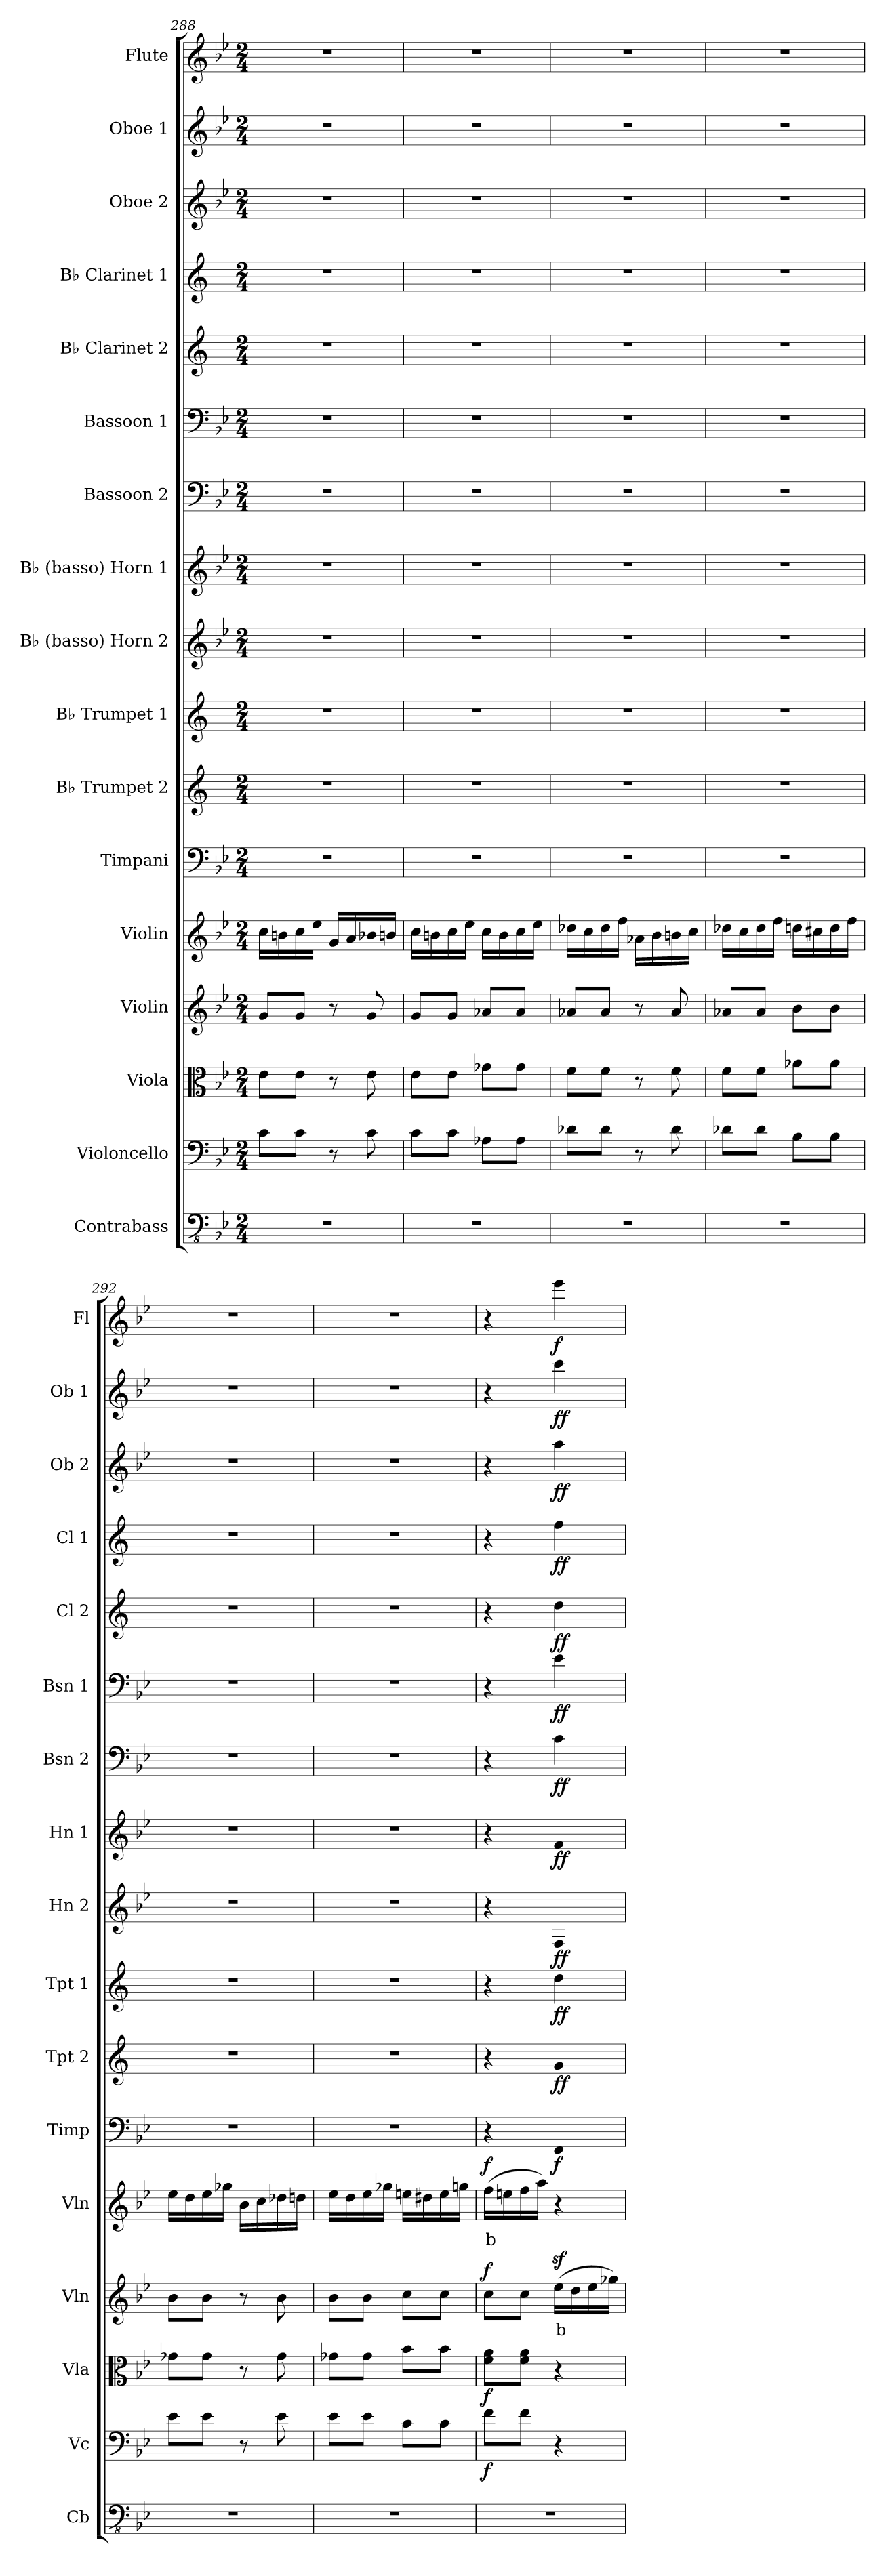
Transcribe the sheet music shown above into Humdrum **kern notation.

**kern	**kern	**dynam	**kern	**dynam	**kern	**text	**dynam	**kern	**text	**dynam	**kern	**dynam	**kern	**dynam	**kern	**dynam	**kern	**dynam	**kern	**dynam	**kern	**dynam	**kern	**dynam	**kern	**dynam	**kern	**dynam	**kern	**dynam	**kern	**dynam	**kern	**dynam
*part17	*part16	*part16	*part15	*part15	*part14	*part14	*part14	*part13	*part13	*part13	*part12	*part12	*part11	*part11	*part10	*part10	*part9	*part9	*part8	*part8	*part7	*part7	*part6	*part6	*part5	*part5	*part4	*part4	*part3	*part3	*part2	*part2	*part1	*part1
*staff17	*staff16	*staff16	*staff15	*staff15	*staff14	*staff14	*staff14	*staff13	*staff13	*staff13	*staff12	*staff12	*staff11	*staff11	*staff10	*staff10	*staff9	*staff9	*staff8	*staff8	*staff7	*staff7	*staff6	*staff6	*staff5	*staff5	*staff4	*staff4	*staff3	*staff3	*staff2	*staff2	*staff1	*staff1
*I"Contrabass	*I"Violoncello	*	*I"Viola	*	*I"Violin	*	*	*I"Violin	*	*	*I"Timpani	*	*I"B♭ Trumpet 2	*	*I"B♭ Trumpet 1	*	*I"B♭ (basso) Horn 2	*	*I"B♭ (basso) Horn 1	*	*I"Bassoon 2	*	*I"Bassoon 1	*	*I"B♭ Clarinet 2	*	*I"B♭ Clarinet 1	*	*I"Oboe 2	*	*I"Oboe 1	*	*I"Flute	*
*I'Cb	*I'Vc	*	*I'Vla	*	*I'Vln	*	*	*I'Vln	*	*	*I'Timp	*	*I'Tpt 2	*	*I'Tpt 1	*	*I'Hn 2	*	*I'Hn 1	*	*I'Bsn 2	*	*I'Bsn 1	*	*I'Cl 2	*	*I'Cl 1	*	*I'Ob 2	*	*I'Ob 1	*	*I'Fl	*
*clefFv4	*clefF4	*	*clefC3	*	*clefG2	*	*	*clefG2	*	*	*clefF4	*	*clefG2	*	*clefG2	*	*clefG2	*	*clefG2	*	*clefF4	*	*clefF4	*	*clefG2	*	*clefG2	*	*clefG2	*	*clefG2	*	*clefG2	*
*	*	*	*	*	*	*	*	*	*	*	*	*	*ITrd1c2	*	*ITrd1c2	*	*ITrd8c14	*	*ITrd8c14	*	*	*	*	*	*ITrd1c2	*	*ITrd1c2	*	*	*	*	*	*	*
*k[b-e-]	*k[b-e-]	*	*k[b-e-]	*	*k[b-e-]	*	*	*k[b-e-]	*	*	*k[b-e-]	*	*k[b-e-]	*	*k[b-e-]	*	*k[b-e-]	*	*k[b-e-]	*	*k[b-e-]	*	*k[b-e-]	*	*k[b-e-]	*	*k[b-e-]	*	*k[b-e-]	*	*k[b-e-]	*	*k[b-e-]	*
*M2/4	*M2/4	*	*M2/4	*	*M2/4	*	*	*M2/4	*	*	*M2/4	*	*M2/4	*	*M2/4	*	*M2/4	*	*M2/4	*	*M2/4	*	*M2/4	*	*M2/4	*	*M2/4	*	*M2/4	*	*M2/4	*	*M2/4	*
=288	=288	=288	=288	=288	=288	=288	=288	=288	=288	=288	=288	=288	=288	=288	=288	=288	=288	=288	=288	=288	=288	=288	=288	=288	=288	=288	=288	=288	=288	=288	=288	=288	=288	=288
2r	8c\L	.	8e-\L	.	8g/L	.	.	16cc\LL	.	.	2r	.	2r	.	2r	.	2r	.	2r	.	2r	.	2r	.	2r	.	2r	.	2r	.	2r	.	2r	.
.	.	.	.	.	.	.	.	16bn\	.	.	.	.	.	.	.	.	.	.	.	.	.	.	.	.	.	.	.	.	.	.	.	.	.	.
.	8c\J	.	8e-\J	.	8g/J	.	.	16cc\	.	.	.	.	.	.	.	.	.	.	.	.	.	.	.	.	.	.	.	.	.	.	.	.	.	.
.	.	.	.	.	.	.	.	16ee-\JJ	.	.	.	.	.	.	.	.	.	.	.	.	.	.	.	.	.	.	.	.	.	.	.	.	.	.
.	8r	.	8r	.	8r	.	.	16g/LL	.	.	.	.	.	.	.	.	.	.	.	.	.	.	.	.	.	.	.	.	.	.	.	.	.	.
.	.	.	.	.	.	.	.	16a/	.	.	.	.	.	.	.	.	.	.	.	.	.	.	.	.	.	.	.	.	.	.	.	.	.	.
.	8c\	.	8e-\	.	8g/	.	.	16b-X/	.	.	.	.	.	.	.	.	.	.	.	.	.	.	.	.	.	.	.	.	.	.	.	.	.	.
.	.	.	.	.	.	.	.	16bn/JJ	.	.	.	.	.	.	.	.	.	.	.	.	.	.	.	.	.	.	.	.	.	.	.	.	.	.
=289	=289	=289	=289	=289	=289	=289	=289	=289	=289	=289	=289	=289	=289	=289	=289	=289	=289	=289	=289	=289	=289	=289	=289	=289	=289	=289	=289	=289	=289	=289	=289	=289	=289	=289
2r	8c\L	.	8e-\L	.	8g/L	.	.	16cc\LL	.	.	2r	.	2r	.	2r	.	2r	.	2r	.	2r	.	2r	.	2r	.	2r	.	2r	.	2r	.	2r	.
.	.	.	.	.	.	.	.	16bn\	.	.	.	.	.	.	.	.	.	.	.	.	.	.	.	.	.	.	.	.	.	.	.	.	.	.
.	8c\J	.	8e-\J	.	8g/J	.	.	16cc\	.	.	.	.	.	.	.	.	.	.	.	.	.	.	.	.	.	.	.	.	.	.	.	.	.	.
.	.	.	.	.	.	.	.	16ee-\JJ	.	.	.	.	.	.	.	.	.	.	.	.	.	.	.	.	.	.	.	.	.	.	.	.	.	.
.	8A-X\L	.	8g-X\L	.	8a-X/L	.	.	16cc\LL	.	.	.	.	.	.	.	.	.	.	.	.	.	.	.	.	.	.	.	.	.	.	.	.	.	.
.	.	.	.	.	.	.	.	16b\	.	.	.	.	.	.	.	.	.	.	.	.	.	.	.	.	.	.	.	.	.	.	.	.	.	.
.	8A-\J	.	8g-\J	.	8a-/J	.	.	16cc\	.	.	.	.	.	.	.	.	.	.	.	.	.	.	.	.	.	.	.	.	.	.	.	.	.	.
.	.	.	.	.	.	.	.	16ee-\JJ	.	.	.	.	.	.	.	.	.	.	.	.	.	.	.	.	.	.	.	.	.	.	.	.	.	.
=290	=290	=290	=290	=290	=290	=290	=290	=290	=290	=290	=290	=290	=290	=290	=290	=290	=290	=290	=290	=290	=290	=290	=290	=290	=290	=290	=290	=290	=290	=290	=290	=290	=290	=290
2r	8d-X\L	.	8f\L	.	8a-X/L	.	.	16dd-X\LL	.	.	2r	.	2r	.	2r	.	2r	.	2r	.	2r	.	2r	.	2r	.	2r	.	2r	.	2r	.	2r	.
.	.	.	.	.	.	.	.	16cc\	.	.	.	.	.	.	.	.	.	.	.	.	.	.	.	.	.	.	.	.	.	.	.	.	.	.
.	8d-\J	.	8f\J	.	8a-/J	.	.	16dd-\	.	.	.	.	.	.	.	.	.	.	.	.	.	.	.	.	.	.	.	.	.	.	.	.	.	.
.	.	.	.	.	.	.	.	16ff\JJ	.	.	.	.	.	.	.	.	.	.	.	.	.	.	.	.	.	.	.	.	.	.	.	.	.	.
.	8r	.	8r	.	8r	.	.	16a-X\LL	.	.	.	.	.	.	.	.	.	.	.	.	.	.	.	.	.	.	.	.	.	.	.	.	.	.
.	.	.	.	.	.	.	.	16b-\	.	.	.	.	.	.	.	.	.	.	.	.	.	.	.	.	.	.	.	.	.	.	.	.	.	.
.	8d-\	.	8f\	.	8a-/	.	.	16bn\	.	.	.	.	.	.	.	.	.	.	.	.	.	.	.	.	.	.	.	.	.	.	.	.	.	.
.	.	.	.	.	.	.	.	16cc\JJ	.	.	.	.	.	.	.	.	.	.	.	.	.	.	.	.	.	.	.	.	.	.	.	.	.	.
=291	=291	=291	=291	=291	=291	=291	=291	=291	=291	=291	=291	=291	=291	=291	=291	=291	=291	=291	=291	=291	=291	=291	=291	=291	=291	=291	=291	=291	=291	=291	=291	=291	=291	=291
2r	8d-X\L	.	8f\L	.	8a-X/L	.	.	16dd-X\LL	.	.	2r	.	2r	.	2r	.	2r	.	2r	.	2r	.	2r	.	2r	.	2r	.	2r	.	2r	.	2r	.
.	.	.	.	.	.	.	.	16cc\	.	.	.	.	.	.	.	.	.	.	.	.	.	.	.	.	.	.	.	.	.	.	.	.	.	.
.	8d-\J	.	8f\J	.	8a-/J	.	.	16dd-\	.	.	.	.	.	.	.	.	.	.	.	.	.	.	.	.	.	.	.	.	.	.	.	.	.	.
.	.	.	.	.	.	.	.	16ff\JJ	.	.	.	.	.	.	.	.	.	.	.	.	.	.	.	.	.	.	.	.	.	.	.	.	.	.
.	8B-\L	.	8a-X\L	.	8b-\L	.	.	16ddn\LL	.	.	.	.	.	.	.	.	.	.	.	.	.	.	.	.	.	.	.	.	.	.	.	.	.	.
.	.	.	.	.	.	.	.	16cc#X\	.	.	.	.	.	.	.	.	.	.	.	.	.	.	.	.	.	.	.	.	.	.	.	.	.	.
.	8B-\J	.	8a-\J	.	8b-\J	.	.	16dd\	.	.	.	.	.	.	.	.	.	.	.	.	.	.	.	.	.	.	.	.	.	.	.	.	.	.
.	.	.	.	.	.	.	.	16ff\JJ	.	.	.	.	.	.	.	.	.	.	.	.	.	.	.	.	.	.	.	.	.	.	.	.	.	.
=292	=292	=292	=292	=292	=292	=292	=292	=292	=292	=292	=292	=292	=292	=292	=292	=292	=292	=292	=292	=292	=292	=292	=292	=292	=292	=292	=292	=292	=292	=292	=292	=292	=292	=292
2r	8e-\L	.	8g-X\L	.	8b-\L	.	.	16ee-\LL	.	.	2r	.	2r	.	2r	.	2r	.	2r	.	2r	.	2r	.	2r	.	2r	.	2r	.	2r	.	2r	.
.	.	.	.	.	.	.	.	16dd\	.	.	.	.	.	.	.	.	.	.	.	.	.	.	.	.	.	.	.	.	.	.	.	.	.	.
.	8e-\J	.	8g-\J	.	8b-\J	.	.	16ee-\	.	.	.	.	.	.	.	.	.	.	.	.	.	.	.	.	.	.	.	.	.	.	.	.	.	.
.	.	.	.	.	.	.	.	16gg-X\JJ	.	.	.	.	.	.	.	.	.	.	.	.	.	.	.	.	.	.	.	.	.	.	.	.	.	.
.	8r	.	8r	.	8r	.	.	16b-\LL	.	.	.	.	.	.	.	.	.	.	.	.	.	.	.	.	.	.	.	.	.	.	.	.	.	.
.	.	.	.	.	.	.	.	16cc\	.	.	.	.	.	.	.	.	.	.	.	.	.	.	.	.	.	.	.	.	.	.	.	.	.	.
.	8e-\	.	8g-\	.	8b-\	.	.	16dd-X\	.	.	.	.	.	.	.	.	.	.	.	.	.	.	.	.	.	.	.	.	.	.	.	.	.	.
.	.	.	.	.	.	.	.	16ddn\JJ	.	.	.	.	.	.	.	.	.	.	.	.	.	.	.	.	.	.	.	.	.	.	.	.	.	.
!!LO:PB:g=z
=293	=293	=293	=293	=293	=293	=293	=293	=293	=293	=293	=293	=293	=293	=293	=293	=293	=293	=293	=293	=293	=293	=293	=293	=293	=293	=293	=293	=293	=293	=293	=293	=293	=293	=293
2r	8e-\L	.	8g-X\L	.	8b-\L	.	.	16ee-\LL	.	.	2r	.	2r	.	2r	.	2r	.	2r	.	2r	.	2r	.	2r	.	2r	.	2r	.	2r	.	2r	.
.	.	.	.	.	.	.	.	16dd\	.	.	.	.	.	.	.	.	.	.	.	.	.	.	.	.	.	.	.	.	.	.	.	.	.	.
.	8e-\J	.	8g-\J	.	8b-\J	.	.	16ee-\	.	.	.	.	.	.	.	.	.	.	.	.	.	.	.	.	.	.	.	.	.	.	.	.	.	.
.	.	.	.	.	.	.	.	16gg-X\JJ	.	.	.	.	.	.	.	.	.	.	.	.	.	.	.	.	.	.	.	.	.	.	.	.	.	.
.	8c\L	.	8b-\L	.	8cc\L	.	.	16een\LL	.	.	.	.	.	.	.	.	.	.	.	.	.	.	.	.	.	.	.	.	.	.	.	.	.	.
.	.	.	.	.	.	.	.	16dd#X\	.	.	.	.	.	.	.	.	.	.	.	.	.	.	.	.	.	.	.	.	.	.	.	.	.	.
.	8c\J	.	8b-\J	.	8cc\J	.	.	16ee\	.	.	.	.	.	.	.	.	.	.	.	.	.	.	.	.	.	.	.	.	.	.	.	.	.	.
.	.	.	.	.	.	.	.	16ggn\JJ	.	.	.	.	.	.	.	.	.	.	.	.	.	.	.	.	.	.	.	.	.	.	.	.	.	.
=294	=294	=294	=294	=294	=294	=294	=294	=294	=294	=294	=294	=294	=294	=294	=294	=294	=294	=294	=294	=294	=294	=294	=294	=294	=294	=294	=294	=294	=294	=294	=294	=294	=294	=294
!	!	!LO:DY:b	!	!LO:DY:b	!	!	!LO:DY:b	!	!LO:LY:b:color=#FF0000	!LO:DY:b	!	!	!	!	!	!	!	!	!	!	!	!	!	!	!	!	!	!	!	!	!	!	!	!
2r	8f\L	f	8f\ 8a\L	f	8cc\L	.	f	(>16ff\LL	b	f	4r	.	4r	.	4r	.	4r	.	4r	.	4r	.	4r	.	4r	.	4r	.	4r	.	4r	.	4r	.
.	.	.	.	.	.	.	.	16een\	.	.	.	.	.	.	.	.	.	.	.	.	.	.	.	.	.	.	.	.	.	.	.	.	.	.
.	8f\J	.	8f\ 8a\J	.	8cc\J	.	.	16ff\	.	.	.	.	.	.	.	.	.	.	.	.	.	.	.	.	.	.	.	.	.	.	.	.	.	.
.	.	.	.	.	.	.	.	16aa\JJ)	.	.	.	.	.	.	.	.	.	.	.	.	.	.	.	.	.	.	.	.	.	.	.	.	.	.
!	!	!	!	!	!	!LO:LY:b:color=#FF0000	!	!	!	!	!	!LO:DY:b	!	!LO:DY:b	!	!	!	!	!	!	!	!	!	!	!	!	!	!	!	!	!	!	!	!
!	!	!	!	!	!	!	!	!	!	!	!	!	!	!LO:DY:n=1:b	!	!LO:DY:b	!	!	!	!	!	!	!	!	!	!	!	!	!	!	!	!	!	!
!	!	!	!	!	!	!	!	!	!	!	!	!	!	!	!	!LO:DY:n=1:b	!	!LO:DY:b	!	!	!	!	!	!	!	!	!	!	!	!	!	!	!	!
!	!	!	!	!	!	!	!	!	!	!	!	!	!	!	!	!	!	!LO:DY:n=1:b	!	!LO:DY:b	!	!	!	!	!	!	!	!	!	!	!	!	!	!
!	!	!	!	!	!	!	!	!	!	!	!	!	!	!	!	!	!	!	!	!LO:DY:n=1:b	!	!LO:DY:b	!	!	!	!	!	!	!	!	!	!	!	!
!	!	!	!	!	!	!	!	!	!	!	!	!	!	!	!	!	!	!	!	!	!	!LO:DY:n=1:b	!	!LO:DY:b	!	!	!	!	!	!	!	!	!	!
!	!	!	!	!	!	!	!	!	!	!	!	!	!	!	!	!	!	!	!	!	!	!	!	!LO:DY:n=1:b	!	!LO:DY:b	!	!	!	!	!	!	!	!
!	!	!	!	!	!	!	!	!	!	!	!	!	!	!	!	!	!	!	!	!	!	!	!	!	!	!LO:DY:n=1:b	!	!LO:DY:b	!	!	!	!	!	!
!	!	!	!	!	!	!	!	!	!	!	!	!	!	!	!	!	!	!	!	!	!	!	!	!	!	!	!	!LO:DY:n=1:b	!	!LO:DY:b	!	!	!	!
!	!	!	!	!	!	!	!	!	!	!	!	!	!	!	!	!	!	!	!	!	!	!	!	!	!	!	!	!	!	!LO:DY:n=1:b	!	!LO:DY:b	!	!
!	!	!	!	!	!	!	!	!	!	!	!	!	!	!	!	!	!	!	!	!	!	!	!	!	!	!	!	!	!	!	!	!LO:DY:n=1:b	!	!LO:DY:b
.	4r	.	4r	.	(>16ee-z<\LL	b	.	4r	.	.	4FF/	f	4f/	f f	4cc\	f f	4FF/	f f	4F/	f f	4c\	f f	4e-\	f f	4cc\	f f	4ee-\	f f	4aa\	f f	4ccc\	f f	4eee-\	f
.	.	.	.	.	16dd\	.	.	.	.	.	.	.	.	.	.	.	.	.	.	.	.	.	.	.	.	.	.	.	.	.	.	.	.	.
.	.	.	.	.	16ee-\	.	.	.	.	.	.	.	.	.	.	.	.	.	.	.	.	.	.	.	.	.	.	.	.	.	.	.	.	.
.	.	.	.	.	16gg-X\JJ)	.	.	.	.	.	.	.	.	.	.	.	.	.	.	.	.	.	.	.	.	.	.	.	.	.	.	.	.	.
=	=	=	=	=	=	=	=	=	=	=	=	=	=	=	=	=	=	=	=	=	=	=	=	=	=	=	=	=	=	=	=	=	=	=
*-	*-	*-	*-	*-	*-	*-	*-	*-	*-	*-	*-	*-	*-	*-	*-	*-	*-	*-	*-	*-	*-	*-	*-	*-	*-	*-	*-	*-	*-	*-	*-	*-	*-	*-
